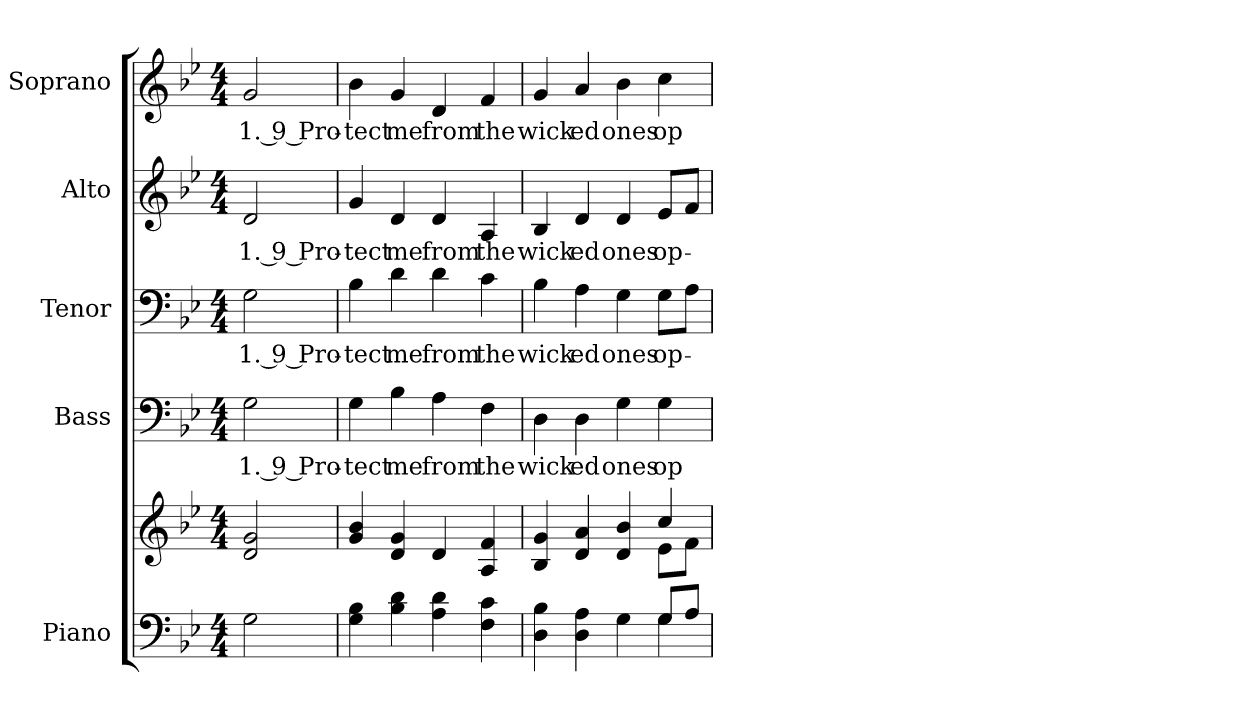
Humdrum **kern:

**kern	**kern	**kern	**text	**kern	**text	**kern	**text	**kern	**text
*part5	*part5	*part4	*part4	*part3	*part3	*part2	*part2	*part1	*part1
*staff6	*staff5	*staff4	*staff4	*staff3	*staff3	*staff2	*staff2	*staff1	*staff1
*I"Piano	*	*I"Bass	*	*I"Tenor	*	*I"Alto	*	*I"Soprano	*
*I'Pno.	*	*I'B.	*	*I'T.	*	*I'A.	*	*I'S.	*
!!LO:PB:g=z
*clefF4	*clefG2	*clefF4	*	*clefF4	*	*clefG2	*	*clefG2	*
*k[b-e-]	*k[b-e-]	*k[b-e-]	*	*k[b-e-]	*	*k[b-e-]	*	*k[b-e-]	*
*B-:	*B-:	*B-:	*	*B-:	*	*B-:	*	*B-:	*
*M4/4	*M4/4	*M4/4	*	*M4/4	*	*M4/4	*	*M4/4	*
*MM135	*MM135	*MM135	*	*MM135	*	*MM135	*	*MM135	*
=	=	=	=	=	=	=	=	=	=
!	!	!	!LO:LY:b:color=#000000	!	!	!	!	!	!
!	!	!	!	!	!LO:LY:b:color=#000000	!	!	!	!
!	!	!	!	!	!	!	!LO:LY:b:color=#000000	!	!
!	!	!	!	!	!	!	!	!	!LO:LY:b:color=#000000
2Gi\	2di/ 2gi	2Gi\	1. 9 Pro-	2Gi\	1. 9 Pro-	2di/	1. 9 Pro-	2gi/	1. 9 Pro-
=1	=1	=1	=1	=1	=1	=1	=1	=1	=1
!	!	!	!LO:LY:b:color=#000000	!	!	!	!	!	!
!	!	!	!	!	!LO:LY:b:color=#000000	!	!	!	!
!	!	!	!	!	!	!	!LO:LY:b:color=#000000	!	!
!	!	!	!	!	!	!	!	!	!LO:LY:b:color=#000000
4Gi\ 4B-i	4gi/ 4b-i	4Gi\	-tect	4B-i\	-tect	4gi/	-tect	4b-i\	-tect
!	!	!	!LO:LY:b:color=#000000	!	!	!	!	!	!
!	!	!	!	!	!LO:LY:b:color=#000000	!	!	!	!
!	!	!	!	!	!	!	!LO:LY:b:color=#000000	!	!
!	!	!	!	!	!	!	!	!	!LO:LY:b:color=#000000
4B-i\ 4di	4di/ 4gi	4B-i\	me	4di\	me	4di/	me	4gi/	me
!	!	!	!LO:LY:b:color=#000000	!	!	!	!	!	!
!	!	!	!	!	!LO:LY:b:color=#000000	!	!	!	!
!	!	!	!	!	!	!	!LO:LY:b:color=#000000	!	!
!	!	!	!	!	!	!	!	!	!LO:LY:b:color=#000000
4Ai\ 4di	4di/	4Ai\	from	4di\	from	4di/	from	4di/	from
!	!	!	!LO:LY:b:color=#000000	!	!	!	!	!	!
!	!	!	!	!	!LO:LY:b:color=#000000	!	!	!	!
!	!	!	!	!	!	!	!LO:LY:b:color=#000000	!	!
!	!	!	!	!	!	!	!	!	!LO:LY:b:color=#000000
4Fi\ 4ci	4Ai/ 4fi	4Fi\	the	4ci\	the	4Ai/	the	4fi/	the
=2	=2	=2	=2	=2	=2	=2	=2	=2	=2
*^	*^	*	*	*	*	*	*	*	*
!	!	!	!	!	!LO:LY:b:color=#000000	!	!	!	!	!	!
!	!	!	!	!	!	!	!LO:LY:b:color=#000000	!	!	!	!
!	!	!	!	!	!	!	!	!	!LO:LY:b:color=#000000	!	!
!	!	!	!	!	!	!	!	!	!	!	!LO:LY:b:color=#000000
4Di\ 4B-i	2ryy	4B-i/ 4gi	2ryy	4Di\	wick	4B-i\	wick	4B-i/	wick	4gi/	wick
!	!	!	!	!	!LO:LY:b:color=#000000	!	!	!	!	!	!
!	!	!	!	!	!	!	!LO:LY:b:color=#000000	!	!	!	!
!	!	!	!	!	!	!	!	!	!LO:LY:b:color=#000000	!	!
!	!	!	!	!	!	!	!	!	!	!	!LO:LY:b:color=#000000
4Di\ 4Ai	.	4di/ 4ai	.	4Di\	ed	4Ai\	ed	4di/	ed	4ai/	ed
!	!	!	!	!	!LO:LY:b:color=#000000	!	!	!	!	!	!
!	!	!	!	!	!	!	!LO:LY:b:color=#000000	!	!	!	!
!	!	!	!	!	!	!	!	!	!LO:LY:b:color=#000000	!	!
!	!	!	!	!	!	!	!	!	!	!	!LO:LY:b:color=#000000
4Gi\	4ryy	4di/ 4b-i	4ryy	4Gi\	ones	4Gi\	ones	4di/	ones	4b-i\	ones
!	!	!	!	!	!LO:LY:b:color=#000000	!	!	!	!	!	!
!	!	!	!	!	!	!	!LO:LY:b:color=#000000	!	!	!	!
!	!	!	!	!	!	!	!	!	!LO:LY:b:color=#000000	!	!
!	!	!	!	!	!	!	!	!	!	!	!LO:LY:b:color=#000000
8Gi/L	4Gi\	4cci/	8e-i\L	4Gi\	op-	8Gi\L	op-	8e-i/L	op-	4cci\	op-
8Ai/J	.	.	8fi\J	.	.	8Ai\J	.	8fi/J	.	.	.
*v	*v	*	*	*	*	*	*	*	*	*	*
*	*v	*v	*	*	*	*	*	*	*	*
=	=	=	=	=	=	=	=	=	=
*-	*-	*-	*-	*-	*-	*-	*-	*-	*-
